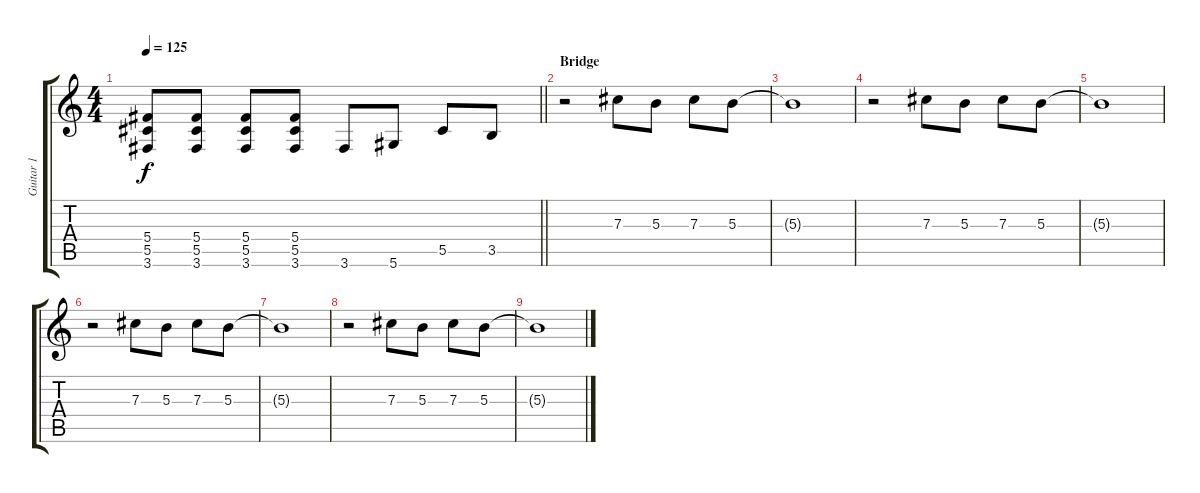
\track ("Guitar 1" "Guitar 1") {instrument overdrivenguitar}
\staff {score tabs}
\tuning (Eb4 Bb3 Gb3 Db3 Ab2 Eb2) {hide}
\ts (4 4)
\tempo 125
\clef g2
\barLineRight lightlight
\ks c
(5.4 5.5 3.6).8{dy f} (5.4 5.5 3.6).8 (5.4 5.5 3.6).8 (5.4 5.5 3.6).8 3.6.8 5.6.8 5.5.8 3.5.8 |
\section ("" "Bridge")
r.2 7.3.8 5.3.8 7.3.8 5.3.8 |
5.3{t}.1 |
r.2 7.3.8 5.3.8 7.3.8 5.3.8 |
5.3{t}.1 |
r.2 7.3.8 5.3.8 7.3.8 5.3.8 |
5.3{t}.1 |
r.2 7.3.8 5.3.8 7.3.8 5.3.8 |
5.3{t}.1
